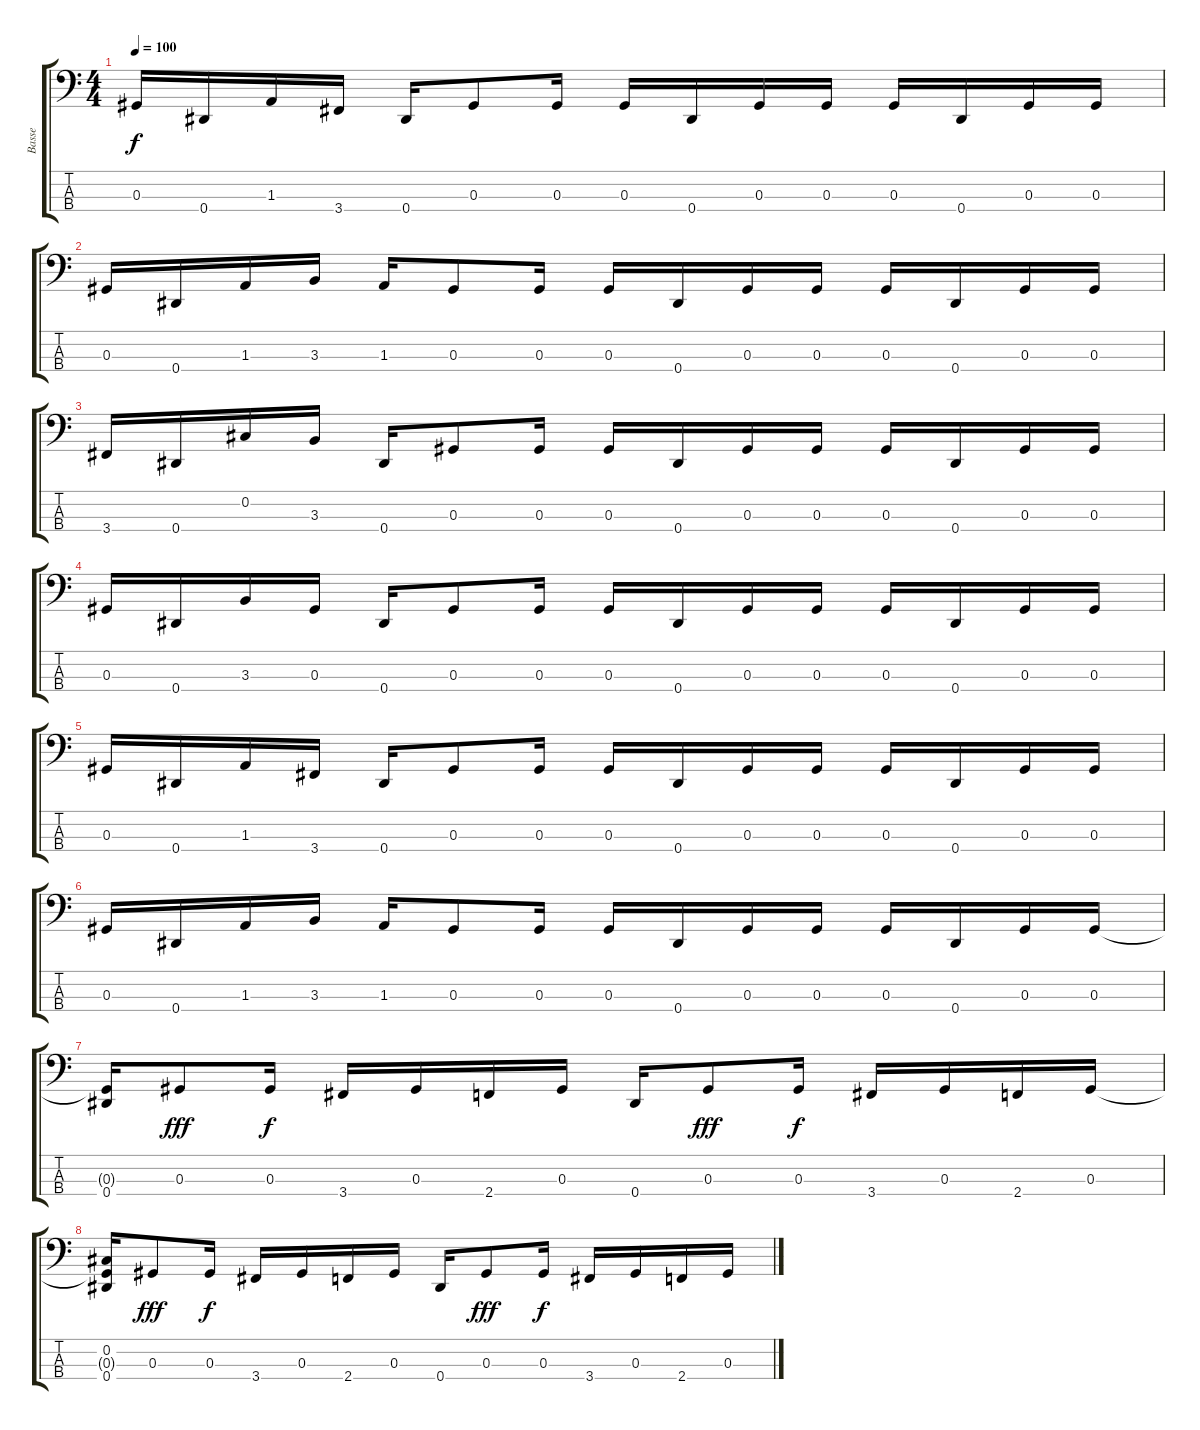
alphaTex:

\track ("Basse" "Basse") {instrument electricbassfinger}
\staff {score tabs}
\tuning (Gb2 Db2 Ab1 Eb1) {hide}
\ts (4 4)
\tempo 100
\clef f4
\ks c
0.3.16{dy f} 0.4.16 1.3.16 3.4.16 0.4.16 0.3.8 0.3.16 0.3.16 0.4.16 0.3.16 0.3.16 0.3.16 0.4.16 0.3.16 0.3.16 |
0.3.16 0.4.16 1.3.16 3.3.16 1.3.16 0.3.8 0.3.16 0.3.16 0.4.16 0.3.16 0.3.16 0.3.16 0.4.16 0.3.16 0.3.16 |
3.4.16 0.4.16 0.2.16 3.3.16 0.4.16 0.3.8 0.3.16 0.3.16 0.4.16 0.3.16 0.3.16 0.3.16 0.4.16 0.3.16 0.3.16 |
0.3.16 0.4.16 3.3.16 0.3.16 0.4.16 0.3.8 0.3.16 0.3.16 0.4.16 0.3.16 0.3.16 0.3.16 0.4.16 0.3.16 0.3.16 |
0.3.16 0.4.16 1.3.16 3.4.16 0.4.16 0.3.8 0.3.16 0.3.16 0.4.16 0.3.16 0.3.16 0.3.16 0.4.16 0.3.16 0.3.16 |
0.3.16 0.4.16 1.3.16 3.3.16 1.3.16 0.3.8 0.3.16 0.3.16 0.4.16 0.3.16 0.3.16 0.3.16 0.4.16 0.3.16 0.3.16 |
(0.3{t} 0.4).16 0.3.8{dy fff} 0.3.16{dy f} 3.4.16 0.3.16 2.4.16 0.3.16 0.4.16 0.3.8{dy fff} 0.3.16{dy f} 3.4.16 0.3.16 2.4.16 0.3.16 |
(0.2 0.3{t} 0.4).16 0.3.8{dy fff} 0.3.16{dy f} 3.4.16 0.3.16 2.4.16 0.3.16 0.4.16 0.3.8{dy fff} 0.3.16{dy f} 3.4.16 0.3.16 2.4.16 0.3.16
